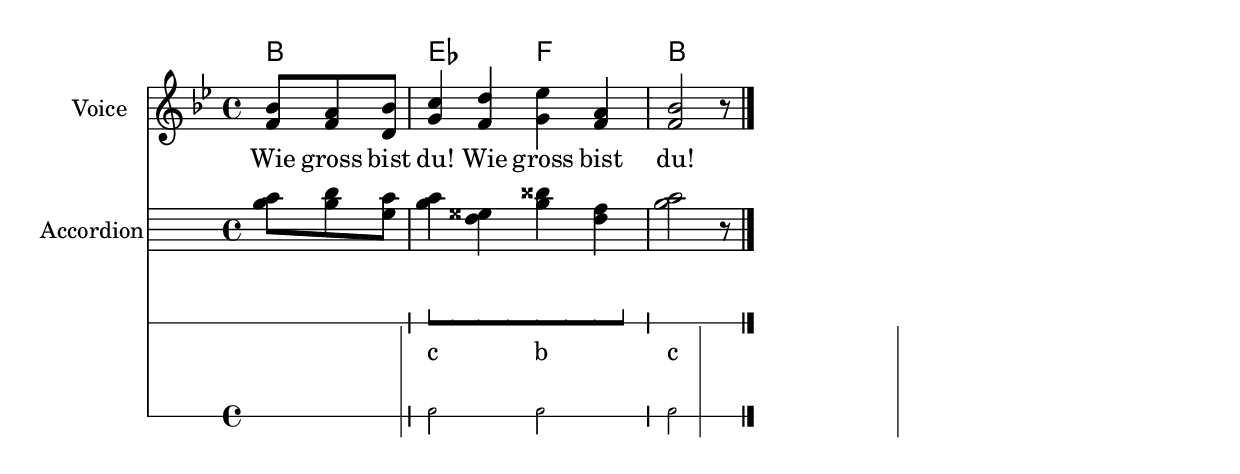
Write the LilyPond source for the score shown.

%% Do not edit this file; it is automatically
%% generated from LSR http://lsr.dsi.unimi.it
%% This file is in the public domain.
\version "2.13.31"

\header {
  lsrtags = "template"

  texidoc = "
A template to write a score for a diatonic accordion.

- There is a horizontal staff indicating if the accordion must be
pushed (thick line) or pulled (thin line)

- There is a small rhythmic staff with lyrics that describes the bass
buttons to press. The bar lines are made from gridlines

- The tabulator staff for diatonic accordions shows the geographic
position of the buttons and not (as for every other instrument) the
pitch of the notes; the keys on the melody-side of the accordion are
placed in three columns and about 12 rows


In the tabulator staff notation the outermost column is described with
notes between lines, the innermost column is described with notes
between lines and a cross as accidental, and the middle column is
described with notes on a line, whereby the row in the middle is
represented on the middle line in the staff.


Some words to transpose piano notes to the diatonic accordion:


1. Every diatonic accordion is built for some keys only (for example,
for the keys of C major and F major), so it is important to transpose a
piano melody to match one of these keys. Transpose the source code, not
only the output because this code is required later on to translate it
once more to the tabulator staff. This can be done with the command
@code{displayLilyMusic}.


2. You have to alternate the push- and pull-direction of the accordion
regularly. If the player has a too long part to pull the accordion gets
broken. On the other hand, some harmonies are only available in one
direction. Considering this, decide which parts of the melody are the
push-parts and which the pull-parts.


3. For each pull- or push-part translate the piano notes to the
according tabulature representation.


This snippet comes with a useful optional macro for the jEdit text
editor.

"
  doctitle = "Score for diatonic accordion"
} % begin verbatim

verse = \lyricmode { Wie gross bist du! Wie gross bist du! }

harmonies = \new ChordNames \chordmode {
  \germanChords
  \set chordChanges = ##t
  bes8 bes8 bes8
  es2 f
  bes1
}

NoStem = \override Stem #'transparent = ##t
NoNoteHead = \override NoteHead #'transparent = ##t
ZeroBeam = \override Beam  #'positions = #'(0 . 0)

staffTabLine = \new Staff \with {
  \remove "Time_signature_engraver"
  \remove "Clef_engraver"
} {
  \override Staff.StaffSymbol #'line-positions = #'(0)
  % Shows one horizontal line. The vertical line (simulating a bar-line) is simulated with a gridline
  \set Staff.midiInstrument = #"choir aahs"
  \key c \major
  \relative c''
  {
    % disable the following line to see the the noteheads while writing the song
    \NoNoteHead
    \override NoteHead #'no-ledgers = ##t

    % The beam between 8th-notes is used to draw the push-line
    %How to fast write the push-lines:
    %  1. write repeatedly 'c c c c c c c c |' for the whole length of the song
    %  2. uncomment the line \NoNoteHead
    %  3. compile
    %  4. Mark the positions on which push/pull changes.
    %     In the score-picture click on the position the push- or pull-part starts
    %           (on the noteHead, the cursor will change to a hand-icon).
    %     The cursor in the source code will jump just at this position.
    %   a) If a push-part starts there, replace the 'c' by an 'e['
    %   b) If a pull-part starts there, replace the 'c' by an 's'
    %  5. Switch into 'overwrite-mode' by pressing the 'ins' key.
    %  6. For the pull-parts overwrite the 'c' with 's'
    %  7. For every push-part replace the last 'c' with 'e]'
    %        8. Switch into 'insert-mode' again
    %  9. At last it should look lik e.g. (s s e[ c | c c c c c c c c | c c c c c c e] s s)
    % 10. re-enable the line \NoNoteHead
    \autoBeamOff
    \ZeroBeam
    s8 s s e[ c c c c c c e] | s s s s s
  }
}

%{
%}

% Accordion melody in tabulator score
% 1. Place a copy of the piano melody below
% 2. Separate piano melody into pull- and push-parts according to the staffTabLine you've already made
% 3. For each line: Double the line. Remark the 1st one (Keeps unchanged as reference) and then change the second line using the transformation paper
%    or the macros 'conv2diaton push.bsh' and 'conv2diaton pull.bsh'
% Tips:
% - In jEdit Search & Replace mark the Option 'Keep Dialog'

AccordionTabTwoCBesDur = {
  % pull 1
  %<f' bes'>8 <f' a'>8 <d' bes'>8 |
  <g'' a''>8 <g'' b''>8 <e'' a''>8 |
  % push 2
  %<g' c''>4 <f' d''> <g' ees''> <f' a'> |
  <g'' a''>4 <d'' eisis''> <g'' bisis''> <d'' f''> |
  % pull 3
  % <f' bes'>2 r8 }
  <g'' a''>2 r8 }

AccordionTab= { \dynamicUp
  % 1. Place a copy of the piano melody above
  % 2. Separate piano melody into pull- and push-parts according to the staffTabLine you've already made
  % 3. For each line: Double the line. Remark the 1st one (Keeps unchanged as reference) and then
  %    change the second line using the transformation paper
  % Tips:
  % - In jEdit Search & Replace mark the Option 'Keep Dialog'
  % -
  \AccordionTabTwoCBesDur
}



\layout {
  \context {
    \Score
    % The vertical line (simulating a bar-line) in
    % the staffBassRhytm is a gridline
    \consists "Grid_line_span_engraver"
  }
  \context {
    \Staff
    \consists "Grid_point_engraver"
    gridInterval = #(ly:make-moment 4 4) % 4/4 - tact. How many beats per bar
    % The following line has to be adjusted O-F-T-E-N.
    \override GridPoint #'Y-extent = #'(-2 . -21)
  }
  \context {
    \ChoirStaff
    \remove "System_start_delimiter_engraver"
  }
}

staffVoice = \new Staff = astaffvoice  {
  \time 4/4
  \set Staff.instrumentName = "Voice"
  \set Staff.midiInstrument = "voice oohs"
  \key bes \major
  \partial 8*3
  \clef treble
  {
    \context Voice = "melodyVoi"
    { <f' bes'>8 <f' a'>8 <d' bes'>8 | <g' c''>4 <f' d''> <g' es''> <f' a'> | <f' bes'>2 r8 }
    \bar "|."
  }
}

staffAccordionMel =
\new Staff  \with { \remove "Clef_engraver" } {
  #(set-accidental-style 'forget) %Set the accidentals (Vorzeichen) for each note,
  %do not remember them for the rest of the measure.
  \time 4/4
  \set Staff.instrumentName="Accordion"
  \set Staff.midiInstrument="voice oohs"
  \key c \major
  \clef treble
  { \AccordionTab \bar "|." }
}

AltOn =
#(define-music-function (parser location mag) (number?)
  #{ \override Stem #'length = #$(* 7.0 mag)
      \override NoteHead #'font-size =
#$(inexact->exact (* (/ 6.0 (log 2.0)) (log mag))) #})

AltOff = {
  \revert Stem #'length
  \revert NoteHead #'font-size
}

BassRhytm = {s4 s8 | c2 c2 | c2 s8 }
LyricBassRhythmI=  \lyricmode { c b | c }

staffBassRhytm =
\new Staff = staffbass \with { \remove "Clef_engraver" } {
  % This is not a RhythmicStaff  because it must be possible to append lyrics.

  \override Score.GridLine #'extra-offset = #'( 13.0 . 0.0 ) % x.y
  \override Staff.StaffSymbol #'line-positions = #'( 0 )
  % Shows one horizontal line. The vertical line (simulating a bar-line) is simulated by a grid
  % Search for 'grid' in this page to find all related functions
  \time 4/4
  {
    \context Voice = "VoiceBassRhytm"
    \stemDown \AltOn #0.6
    \relative c''
    {
      \BassRhytm
    }
    \AltOff
    \bar "|."
  }
}

\score {
  \new ChoirStaff <<
    \harmonies
    \staffVoice
    \context Lyrics = "lmelodyVoi"
      \with { alignBelowContext = astaffvoice }
      \lyricsto melodyVoi \verse
    \staffAccordionMel
    \staffTabLine
    \staffBassRhytm
    \context Lyrics = "lBassRhytmAboveI"
      \with { alignAboveContext = staffbass }
      \lyricsto VoiceBassRhytm \LyricBassRhythmI
  >>
}
%}

